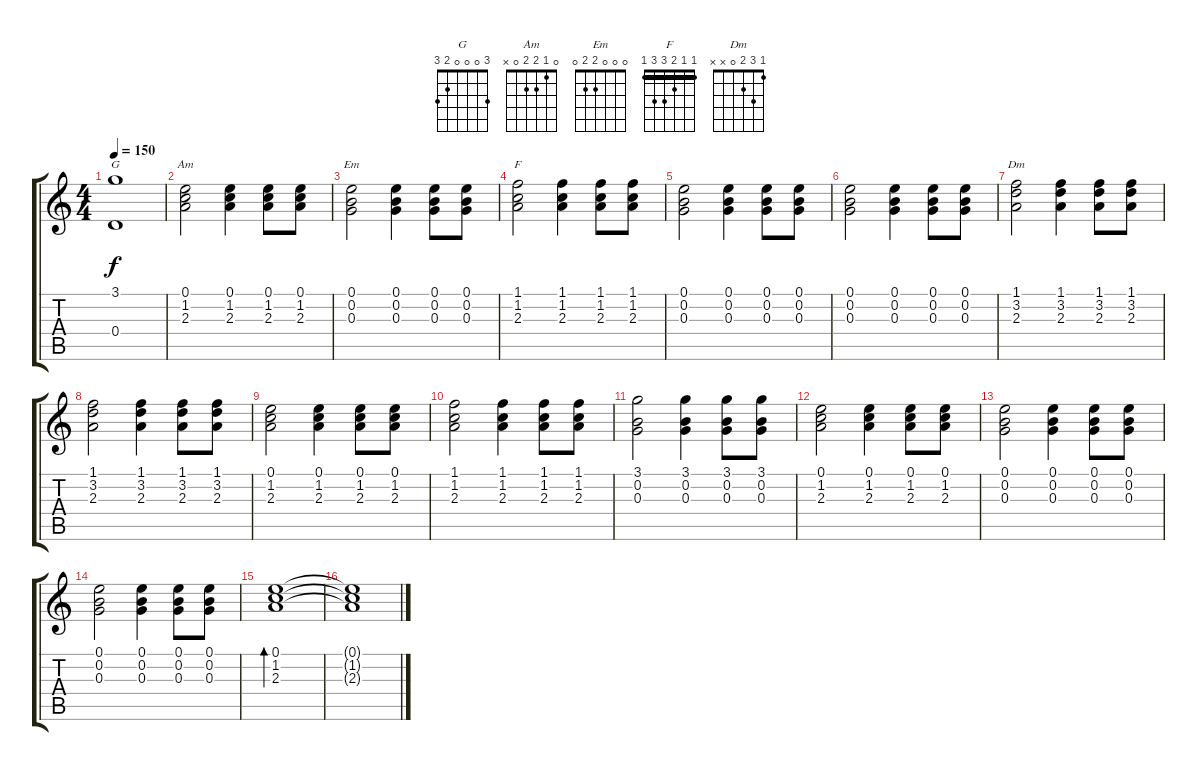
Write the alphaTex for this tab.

\track "" {instrument distortionguitar}
\staff {score tabs}
\tuning (E4 B3 G3 D3 A2 E2) {hide}
\chord ("G" 3 0 0 0 2 3)
\chord ("Am" 0 1 2 2 0 x)
\chord ("Em" 0 0 0 2 2 0)
\chord ("F" 1 1 2 3 3 1) {barre 1}
\chord ("Dm" 1 3 2 0 x x)
\ts (4 4)
\tempo 150
\clef g2
\ks c
(3.1 0.4).1{ch "G" dy f} |
(0.1 1.2 2.3).2{ch "Am"} (0.1 1.2 2.3).4 (0.1 1.2 2.3).8 (0.1 1.2 2.3).8 |
(0.1 0.2 0.3).2{ch "Em"} (0.1 0.2 0.3).4 (0.1 0.2 0.3).8 (0.1 0.2 0.3).8 |
(1.1 1.2 2.3).2{ch "F"} (1.1 1.2 2.3).4 (1.1 1.2 2.3).8 (1.1 1.2 2.3).8 |
(0.1 0.2 0.3).2 (0.1 0.2 0.3).4 (0.1 0.2 0.3).8 (0.1 0.2 0.3).8 |
(0.1 0.2 0.3).2 (0.1 0.2 0.3).4 (0.1 0.2 0.3).8 (0.1 0.2 0.3).8 |
(1.1 3.2 2.3).2{ch "Dm"} (1.1 3.2 2.3).4 (1.1 3.2 2.3).8 (1.1 3.2 2.3).8 |
(1.1 3.2 2.3).2 (1.1 3.2 2.3).4 (1.1 3.2 2.3).8 (1.1 3.2 2.3).8 |
(0.1 1.2 2.3).2 (0.1 1.2 2.3).4 (0.1 1.2 2.3).8 (0.1 1.2 2.3).8 |
(1.1 1.2 2.3).2 (1.1 1.2 2.3).4 (1.1 1.2 2.3).8 (1.1 1.2 2.3).8 |
(3.1 0.2 0.3).2 (3.1 0.2 0.3).4 (3.1 0.2 0.3).8 (3.1 0.2 0.3).8 |
(0.1 1.2 2.3).2 (0.1 1.2 2.3).4 (0.1 1.2 2.3).8 (0.1 1.2 2.3).8 |
(0.1 0.2 0.3).2 (0.1 0.2 0.3).4 (0.1 0.2 0.3).8 (0.1 0.2 0.3).8 |
(0.1 0.2 0.3).2 (0.1 0.2 0.3).4 (0.1 0.2 0.3).8 (0.1 0.2 0.3).8 |
(0.1 1.2 2.3).1{bd 480} |
(0.1{t} 1.2{t} 2.3{t}).1
